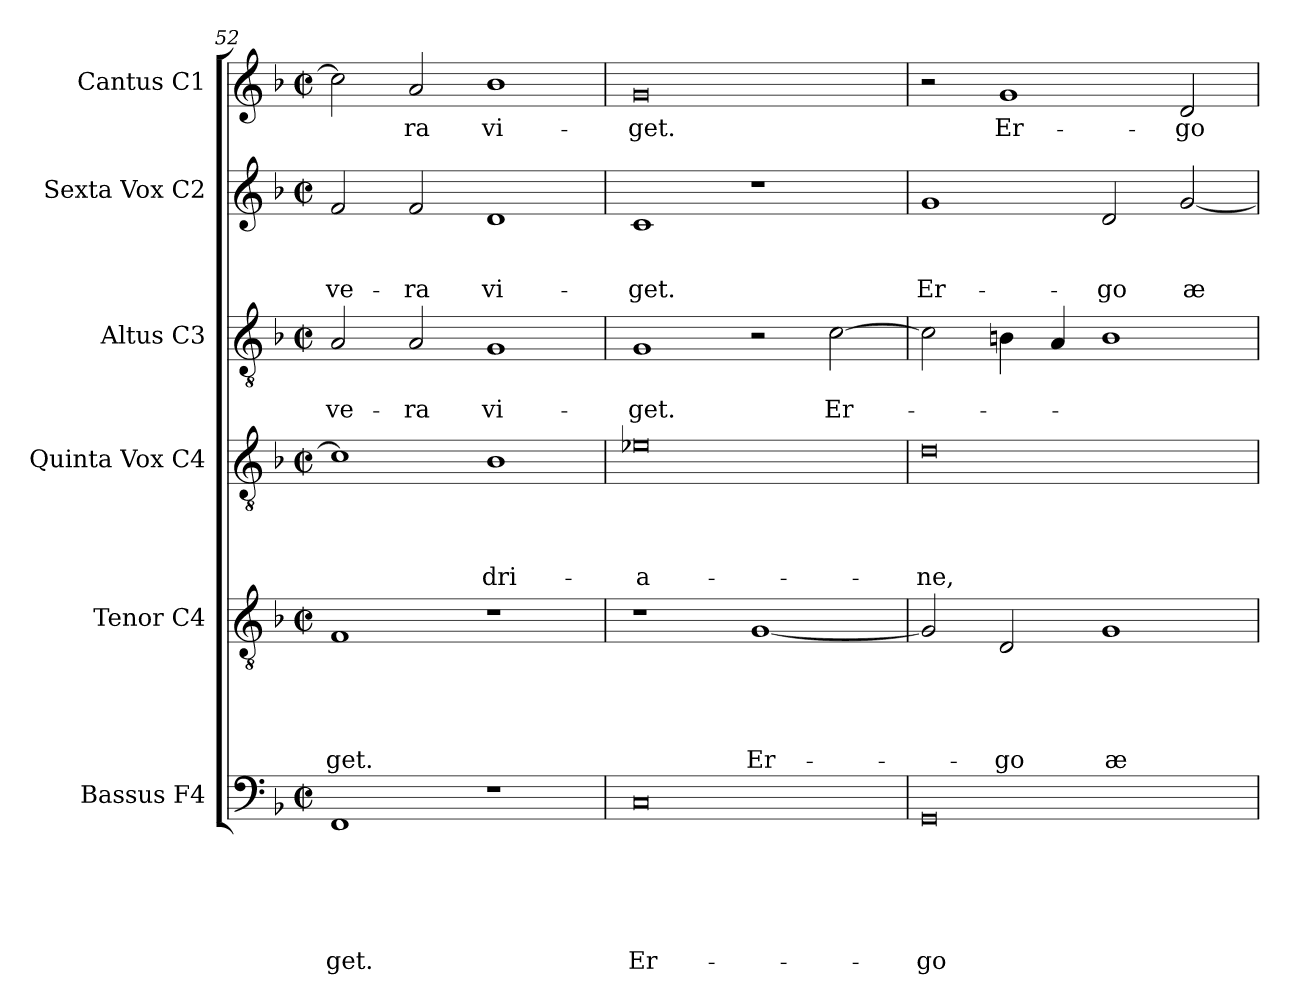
**kern	**text	**text	**text	**text	**text	**text	**kern	**text	**text	**text	**text	**text	**kern	**text	**text	**text	**text	**kern	**text	**text	**kern	**text	**text	**text	**kern	**text
*part6	*part6	*part6	*part6	*part6	*part6	*part6	*part5	*part5	*part5	*part5	*part5	*part5	*part4	*part4	*part4	*part4	*part4	*part3	*part3	*part3	*part2	*part2	*part2	*part2	*part1	*part1
*staff6	*staff6	*staff6	*staff6	*staff6	*staff6	*staff6	*staff5	*staff5	*staff5	*staff5	*staff5	*staff5	*staff4	*staff4	*staff4	*staff4	*staff4	*staff3	*staff3	*staff3	*staff2	*staff2	*staff2	*staff2	*staff1	*staff1
*I"Bassus F4	*	*	*	*	*	*	*I"Tenor C4	*	*	*	*	*	*I"Quinta Vox C4	*	*	*	*	*I"Altus C3	*	*	*I"Sexta Vox C2	*	*	*	*I"Cantus C1	*
*I'B	*	*	*	*	*	*	*I'T	*	*	*	*	*	*	*	*	*	*	*I'A	*	*	*	*	*	*	*I'C	*
*clefF4	*	*	*	*	*	*	*clefGv2	*	*	*	*	*	*clefGv2	*	*	*	*	*clefGv2	*	*	*clefG2	*	*	*	*clefG2	*
*k[b-]	*	*	*	*	*	*	*k[b-]	*	*	*	*	*	*k[b-]	*	*	*	*	*k[b-]	*	*	*k[b-]	*	*	*	*k[b-]	*
*F:	*	*	*	*	*	*	*F:	*	*	*	*	*	*F:	*	*	*	*	*F:	*	*	*F:	*	*	*	*F:	*
*M2/2	*	*	*	*	*	*	*M2/2	*	*	*	*	*	*M2/2	*	*	*	*	*M2/2	*	*	*M2/2	*	*	*	*M2/2	*
*met(c|)	*	*	*	*	*	*	*met(c|)	*	*	*	*	*	*met(c|)	*	*	*	*	*met(c|)	*	*	*met(c|)	*	*	*	*met(c|)	*
=52	=52	=52	=52	=52	=52	=52	=52	=52	=52	=52	=52	=52	=52	=52	=52	=52	=52	=52	=52	=52	=52	=52	=52	=52	=52	=52
!	!	!	!	!	!	!LO:LY:b	!	!	!	!	!	!LO:LY:b	!	!	!	!	!	!	!	!LO:LY:b	!	!	!	!LO:LY:b	!	!
1FF	.	.	.	.	.	-get.	1F	.	.	.	.	-get.	1c]	.	.	.	.	2A/	.	ve-	2f/	.	.	ve-	2cc\]	.
!	!	!	!	!	!	!	!	!	!	!	!	!	!	!	!	!	!	!	!	!LO:LY:b	!	!	!	!LO:LY:b	!	!LO:LY:b
.	.	.	.	.	.	.	.	.	.	.	.	.	.	.	.	.	.	2A/	.	-ra	2f/	.	.	-ra	2a/	-ra
!	!	!	!	!	!	!	!	!	!	!	!	!	!	!	!	!	!LO:LY:b	!	!	!LO:LY:b	!	!	!	!LO:LY:b	!	!LO:LY:b
1r	.	.	.	.	.	.	1r	.	.	.	.	.	1B-	.	.	.	-dri-	1G	.	vi-	1d	.	.	vi-	1b-	vi-
=53	=53	=53	=53	=53	=53	=53	=53	=53	=53	=53	=53	=53	=53	=53	=53	=53	=53	=53	=53	=53	=53	=53	=53	=53	=53	=53
!	!	!	!	!	!	!LO:LY:b	!	!	!	!	!	!	!	!	!	!	!LO:LY:b	!	!	!LO:LY:b	!	!	!	!LO:LY:b	!	!LO:LY:b
0C	.	.	.	.	.	Er-	1r	.	.	.	.	.	0e-X	.	.	.	-a-	1G	.	-get.	1c	.	.	-get.	0g	-get.
!	!	!	!	!	!	!	!	!	!	!	!	!LO:LY:b	!	!	!	!	!	!	!	!	!	!	!	!	!	!
.	.	.	.	.	.	.	[1G	.	.	.	.	Er-	.	.	.	.	.	2r	.	.	1r	.	.	.	.	.
!	!	!	!	!	!	!	!	!	!	!	!	!	!	!	!	!	!	!	!	!LO:LY:b	!	!	!	!	!	!
.	.	.	.	.	.	.	.	.	.	.	.	.	.	.	.	.	.	[2c\	.	Er-	.	.	.	.	.	.
=54	=54	=54	=54	=54	=54	=54	=54	=54	=54	=54	=54	=54	=54	=54	=54	=54	=54	=54	=54	=54	=54	=54	=54	=54	=54	=54
!	!	!	!	!	!	!LO:LY:b	!	!	!	!	!	!	!	!	!	!	!LO:LY:b	!	!	!	!	!	!	!LO:LY:b	!	!
0GG	.	.	.	.	.	-go	2G/]	.	.	.	.	.	0d	.	.	.	-ne,	2c\]	.	.	1g	.	.	Er-	2r	.
!	!	!	!	!	!	!	!	!	!	!	!	!LO:LY:b	!	!	!	!	!	!	!	!	!	!	!	!	!	!LO:LY:b
.	.	.	.	.	.	.	2D/	.	.	.	.	-go	.	.	.	.	.	4Bn\	.	.	.	.	.	.	1g	Er-
.	.	.	.	.	.	.	.	.	.	.	.	.	.	.	.	.	.	4A/	.	.	.	.	.	.	.	.
!	!	!	!	!	!	!	!	!	!	!	!	!LO:LY:b	!	!	!	!	!	!	!	!	!	!	!	!LO:LY:b	!	!
.	.	.	.	.	.	.	1G	.	.	.	.	æ-	.	.	.	.	.	1B	.	.	2d/	.	.	-go	.	.
!	!	!	!	!	!	!	!	!	!	!	!	!	!	!	!	!	!	!	!	!	!	!	!	!LO:LY:b	!	!LO:LY:b
.	.	.	.	.	.	.	.	.	.	.	.	.	.	.	.	.	.	.	.	.	[2g/	.	.	æ-	2d/	-go
=	=	=	=	=	=	=	=	=	=	=	=	=	=	=	=	=	=	=	=	=	=	=	=	=	=	=
*-	*-	*-	*-	*-	*-	*-	*-	*-	*-	*-	*-	*-	*-	*-	*-	*-	*-	*-	*-	*-	*-	*-	*-	*-	*-	*-
